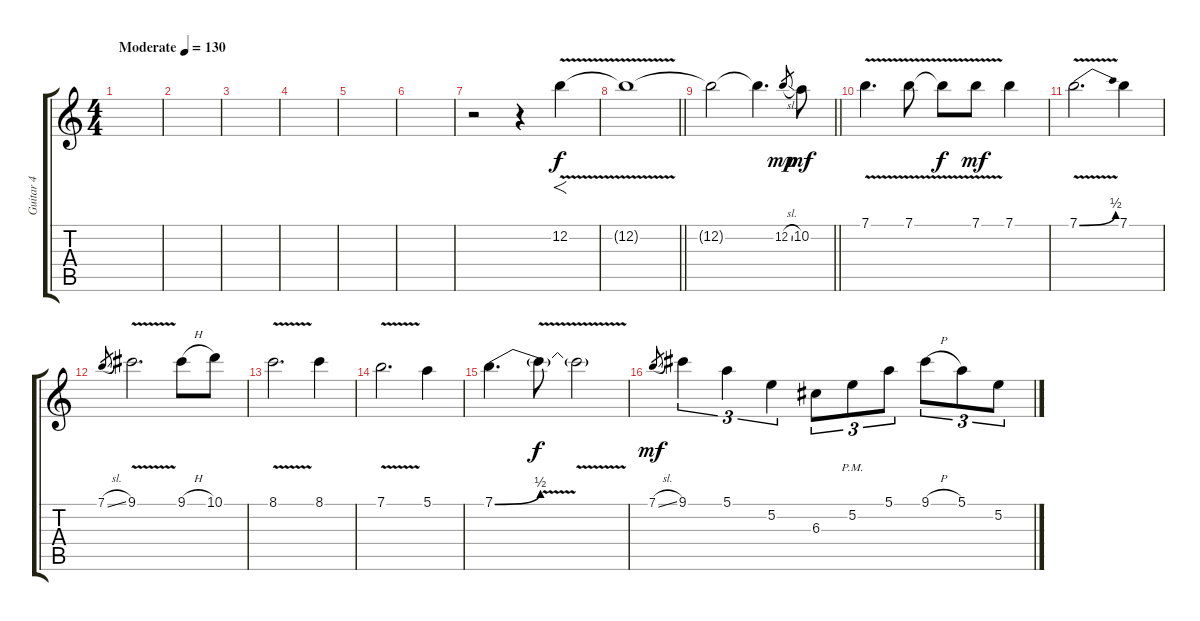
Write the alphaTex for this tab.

\track ("Guitar 4" "Guitar 4") {instrument distortionguitar}
\staff {score tabs}
\tuning (E4 B3 G3 D3 A2 E2) {hide}
\ts (4 4)
\tempo (130 "Moderate")
\clef g2
\ks c
|
|
|
|
|
|
r.2 r.4 12.2{v}.4{f} |
\barLineRight lightlight
12.2{t}.1{dy f} |
\barLineRight lightlight
12.2{t}.2 12.2{t}.4{d} 12.2{sl}.8{gr dy mp} 10.2.8{dy mf} |
7.1{v}.4{d} 7.1{v}.8 7.1{t}.8{dy f} 7.1{v}.8{dy mf} 7.1.4 |
7.1{be (bend 0 0 60 2) v}.2{d} 7.1.4 |
7.1{sl}.8{gr} 9.1{v}.2{d} 9.1{h}.8 10.1.8 |
8.1{v}.2{d} 8.1.4 |
7.1{v}.2{d} 5.1.4 |
7.1{be (bend 0 0 60 2)}.4{d} 7.1{v t}.8{dy f} 7.1{v t}.2 |
7.1{sl}.8{gr dy mf} 9.1.4{tu (3 2)} 5.1.4{tu (3 2)} 5.2.4{tu (3 2)} 6.3.8{tu (3 2)} 5.2{pm}.8{tu (3 2)} 5.1.8{tu (3 2)} 9.1{h}.8{tu (3 2)} 5.1.8{tu (3 2)} 5.2.8{tu (3 2)}
